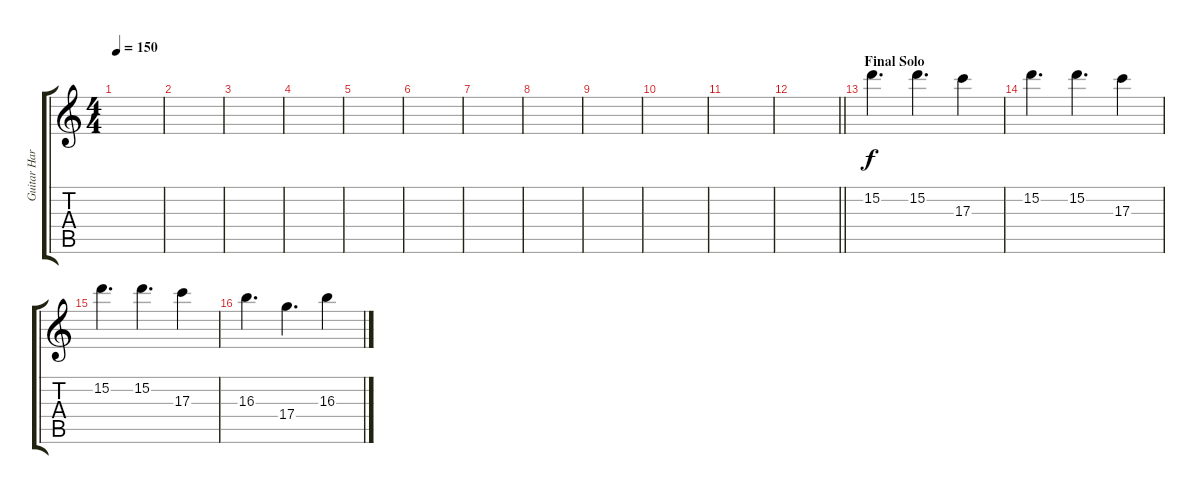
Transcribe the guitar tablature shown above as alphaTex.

\track ("Guitar Harmonies" "Guitar Har") {instrument overdrivenguitar}
\staff {score tabs}
\tuning (E4 B3 G3 D3 A2 E2) {hide}
\ts (4 4)
\tempo 150
\clef g2
\ks c
|
|
|
|
|
|
|
|
|
|
|
\barLineRight lightlight
|
\section ("" "Final Solo")
15.2.4{d volume 13 instrument overdrivenguitar} 15.2.4{d} 17.3.4 |
15.2.4{d} 15.2.4{d} 17.3.4 |
15.2.4{d} 15.2.4{d} 17.3.4 |
16.3.4{d} 17.4.4{d} 16.3.4
